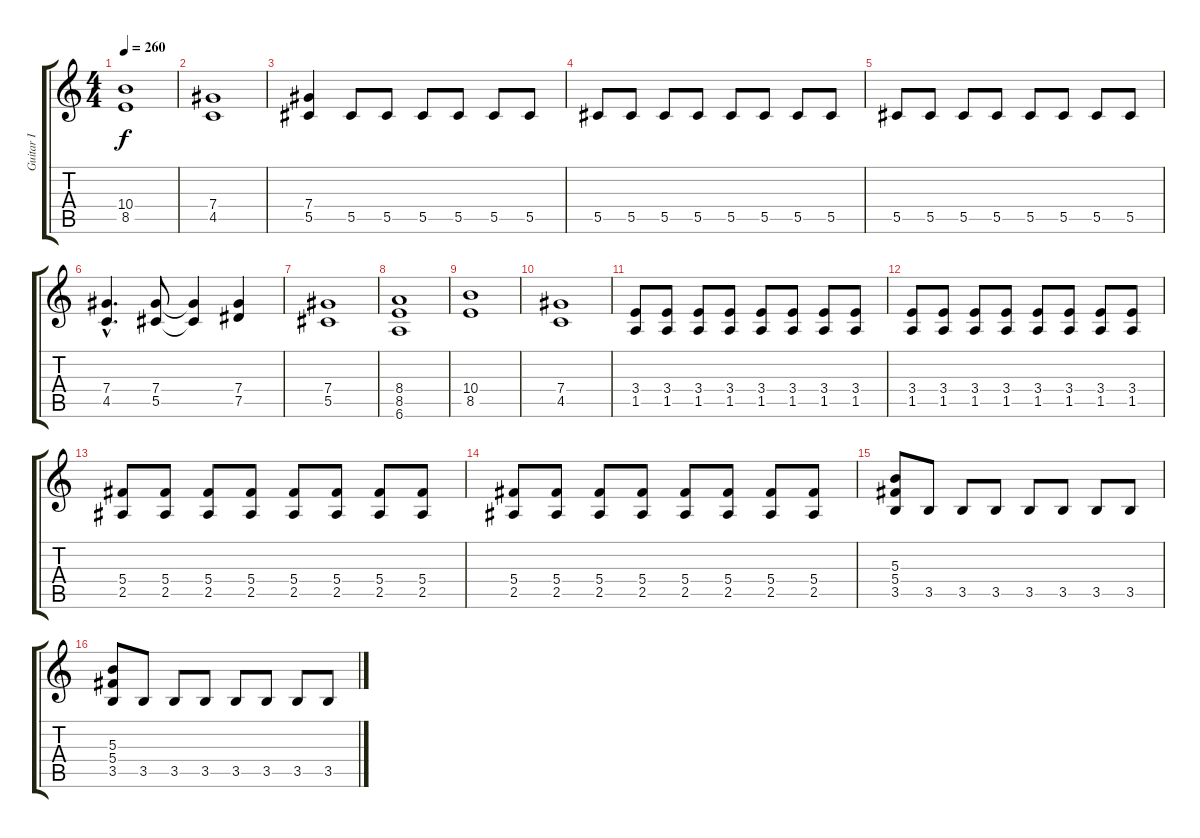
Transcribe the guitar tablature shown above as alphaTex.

\track ("Guitar I" "Guitar I") {instrument overdrivenguitar}
\staff {score tabs}
\tuning (Eb4 Bb3 Gb3 Db3 Ab2 Eb2) {hide}
\ts (4 4)
\tempo 260
\clef g2
\ks c
(10.4 8.5).1{dy f} |
(7.4 4.5).1 |
(7.4 5.5).4 5.5.8 5.5.8 5.5.8 5.5.8 5.5.8 5.5.8 |
5.5.8 5.5.8 5.5.8 5.5.8 5.5.8 5.5.8 5.5.8 5.5.8 |
5.5.8 5.5.8 5.5.8 5.5.8 5.5.8 5.5.8 5.5.8 5.5.8 |
(7.4{hac} 4.5{hac}).4{d} (7.4 5.5).8 (7.4{t} 5.5{t}).4 (7.4 7.5).4 |
(7.4 5.5).1 |
(8.4 8.5 6.6).1 |
(10.4 8.5).1 |
(7.4 4.5).1 |
(3.4 1.5).8 (3.4 1.5).8 (3.4 1.5).8 (3.4 1.5).8 (3.4 1.5).8 (3.4 1.5).8 (3.4 1.5).8 (3.4 1.5).8 |
(3.4 1.5).8 (3.4 1.5).8 (3.4 1.5).8 (3.4 1.5).8 (3.4 1.5).8 (3.4 1.5).8 (3.4 1.5).8 (3.4 1.5).8 |
(5.4 2.5).8 (5.4 2.5).8 (5.4 2.5).8 (5.4 2.5).8 (5.4 2.5).8 (5.4 2.5).8 (5.4 2.5).8 (5.4 2.5).8 |
(5.4 2.5).8 (5.4 2.5).8 (5.4 2.5).8 (5.4 2.5).8 (5.4 2.5).8 (5.4 2.5).8 (5.4 2.5).8 (5.4 2.5).8 |
(5.3 5.4 3.5).8 3.5.8 3.5.8 3.5.8 3.5.8 3.5.8 3.5.8 3.5.8 |
(5.3 5.4 3.5).8 3.5.8 3.5.8 3.5.8 3.5.8 3.5.8 3.5.8 3.5.8
